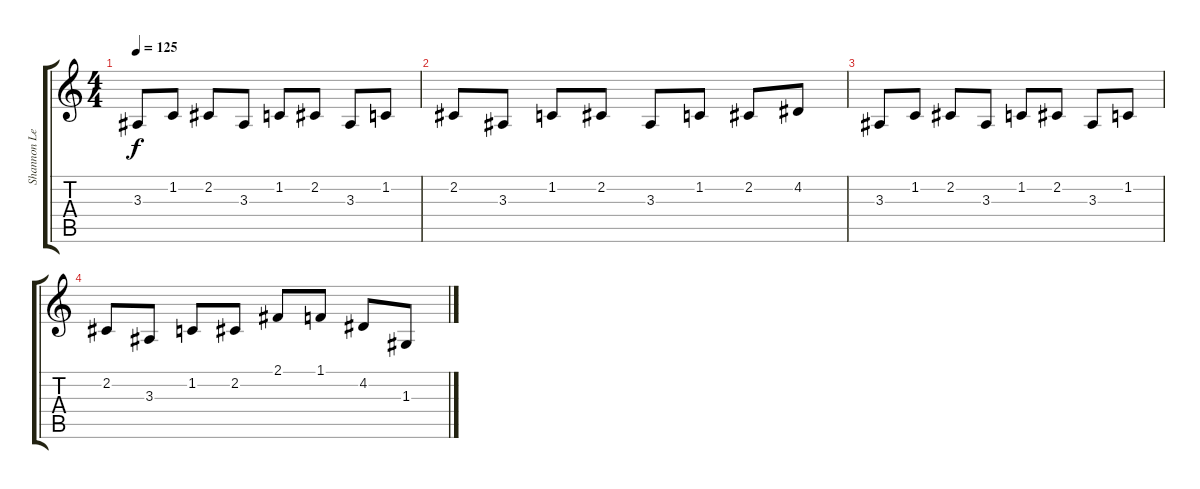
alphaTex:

\track ("Shannon Leto" "Shannon Le") {instrument acousticgrandpiano}
\staff {score tabs}
\tuning (E4 B3 G3 D3 A2 E2) {hide}
\ts (4 4)
\tempo 125
\clef g2
\ks c
3.3.8{dy f} 1.2.8 2.2.8 3.3.8 1.2.8 2.2.8 3.3.8 1.2.8 |
2.2.8 3.3.8 1.2.8 2.2.8 3.3.8 1.2.8 2.2.8 4.2.8 |
3.3.8 1.2.8 2.2.8 3.3.8 1.2.8 2.2.8 3.3.8 1.2.8 |
2.2.8 3.3.8 1.2.8 2.2.8 2.1.8 1.1.8 4.2.8 1.3.8
